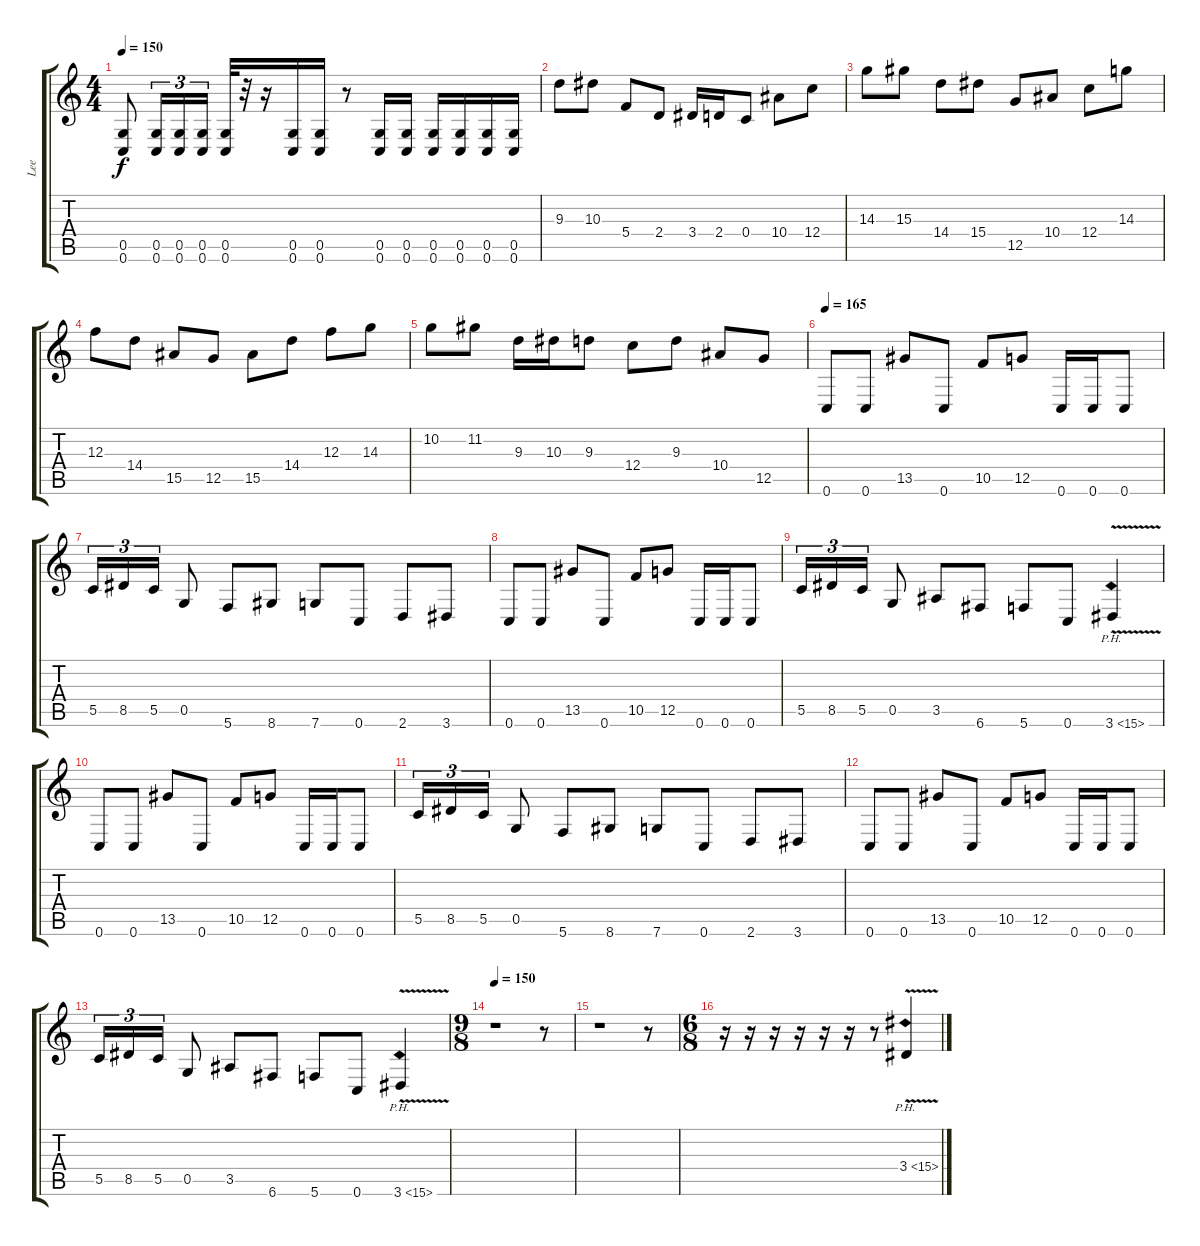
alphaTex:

\track ("Lee" "Lee") {instrument distortionguitar}
\staff {score tabs}
\tuning (D4 A3 F3 C3 G2 C2) {hide}
\ts (4 4)
\tempo 150
\clef g2
\ks c
(0.5 0.6).8{dy f} (0.5 0.6).16{tu (3 2)} (0.5 0.6).16{tu (3 2)} (0.5 0.6).16{tu (3 2)} (0.5 0.6).32 r.32 r.16 (0.5 0.6).16 (0.5 0.6).16 r.8 (0.5 0.6).16 (0.5 0.6).16 (0.5 0.6).16 (0.5 0.6).16 (0.5 0.6).16 (0.5 0.6).16 |
9.3.8 10.3.8 5.4.8 2.4.8 3.4.16 2.4.16 0.4.8 10.4.8 12.4.8 |
14.3.8 15.3.8 14.4.8 15.4.8 12.5.8 10.4.8 12.4.8 14.3.8 |
12.3.8 14.4.8 15.5.8 12.5.8 15.5.8 14.4.8 12.3.8 14.3.8 |
10.2.8 11.2.8 9.3.16 10.3.16 9.3.8 12.4.8 9.3.8 10.4.8 12.5.8 |
\tempo 165
0.6.8 0.6.8 13.5.8 0.6.8 10.5.8 12.5.8 0.6.16 0.6.16 0.6.8 |
5.5.16{tu (3 2)} 8.5.16{tu (3 2)} 5.5.16{tu (3 2)} 0.5.8 5.6.8 8.6.8 7.6.8 0.6.8 2.6.8 3.6.8 |
0.6.8 0.6.8 13.5.8 0.6.8 10.5.8 12.5.8 0.6.16 0.6.16 0.6.8 |
5.5.16{tu (3 2)} 8.5.16{tu (3 2)} 5.5.16{tu (3 2)} 0.5.8 3.5.8 6.6.8 5.6.8 0.6.8 3.6{ph 12 v}.4 |
0.6.8 0.6.8 13.5.8 0.6.8 10.5.8 12.5.8 0.6.16 0.6.16 0.6.8 |
5.5.16{tu (3 2)} 8.5.16{tu (3 2)} 5.5.16{tu (3 2)} 0.5.8 5.6.8 8.6.8 7.6.8 0.6.8 2.6.8 3.6.8 |
0.6.8 0.6.8 13.5.8 0.6.8 10.5.8 12.5.8 0.6.16 0.6.16 0.6.8 |
5.5.16{tu (3 2)} 8.5.16{tu (3 2)} 5.5.16{tu (3 2)} 0.5.8 3.5.8 6.6.8 5.6.8 0.6.8 3.6{ph 12 v}.4 |
\ts (9 8)
\tempo 150
r.1 r.8 |
r.1 r.8 |
\ts (6 8)
r.16 r.16 r.16 r.16 r.16 r.16 r.8 3.4{ph 12 v}.4
